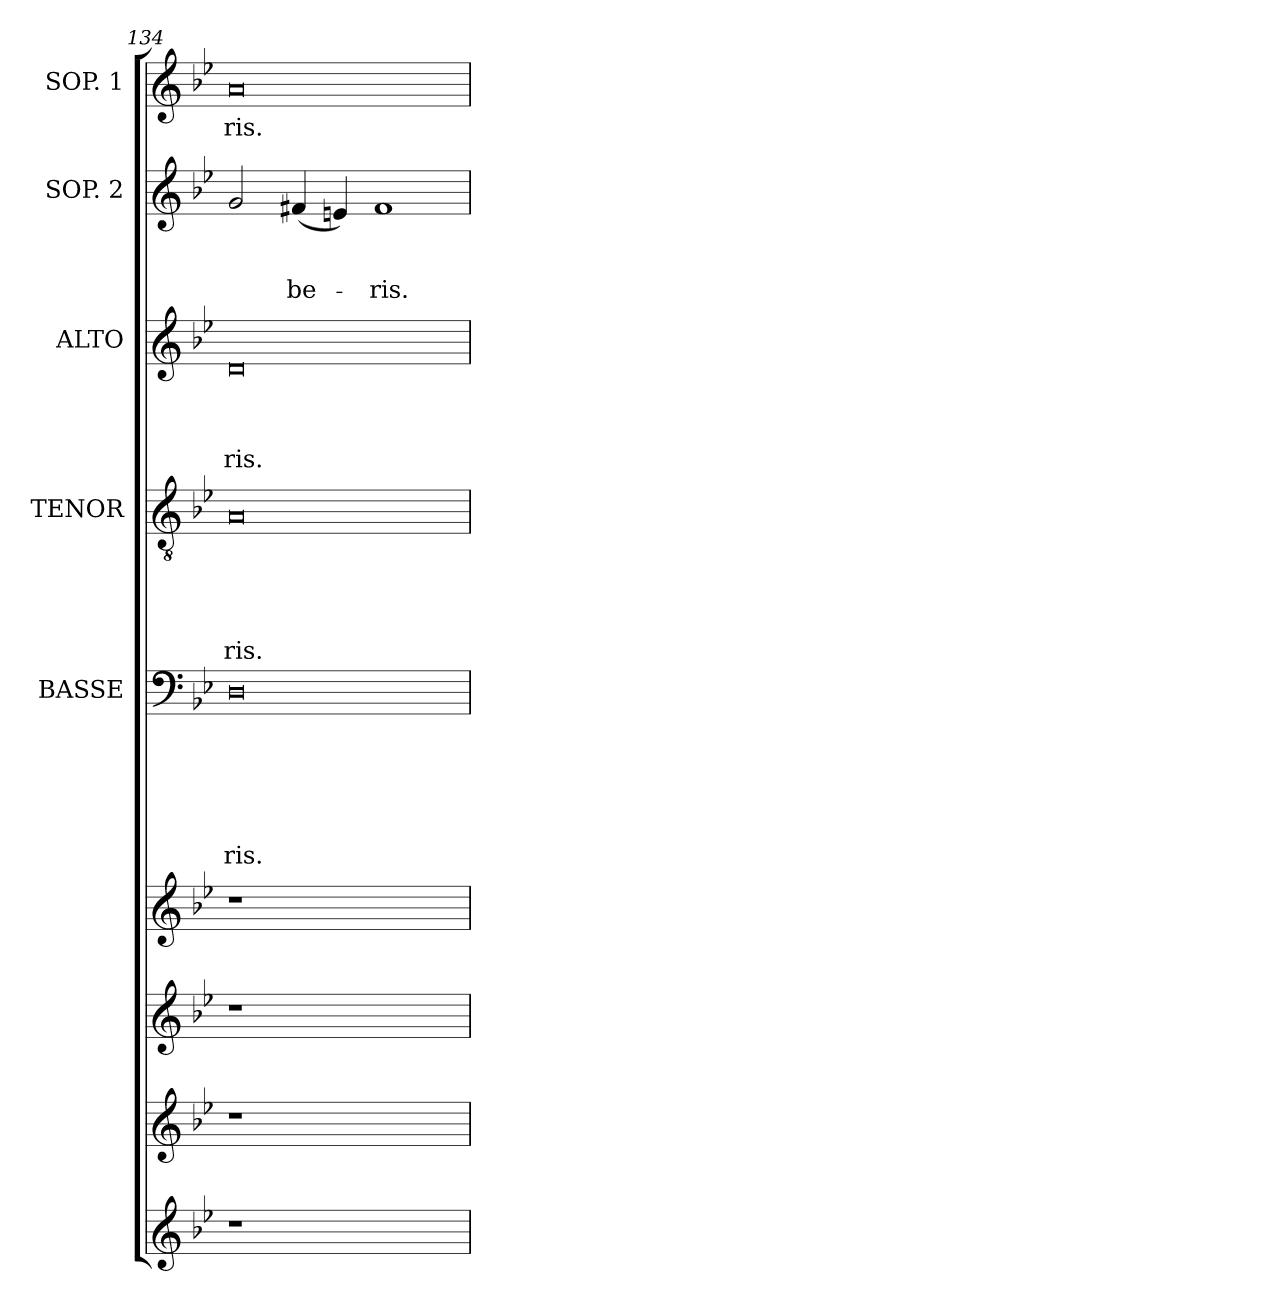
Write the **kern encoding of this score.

**kern	**kern	**kern	**kern	**kern	**text	**text	**text	**text	**text	**text	**kern	**text	**text	**text	**text	**text	**kern	**text	**text	**text	**text	**kern	**text	**text	**text	**kern	**text
*part9	*part8	*part7	*part6	*part5	*part5	*part5	*part5	*part5	*part5	*part5	*part4	*part4	*part4	*part4	*part4	*part4	*part3	*part3	*part3	*part3	*part3	*part2	*part2	*part2	*part2	*part1	*part1
*staff9	*staff8	*staff7	*staff6	*staff5	*staff5	*staff5	*staff5	*staff5	*staff5	*staff5	*staff4	*staff4	*staff4	*staff4	*staff4	*staff4	*staff3	*staff3	*staff3	*staff3	*staff3	*staff2	*staff2	*staff2	*staff2	*staff1	*staff1
*	*	*	*	*I"BASSE	*	*	*	*	*	*	*I"TENOR	*	*	*	*	*	*I"ALTO	*	*	*	*	*I"SOP. 2	*	*	*	*I"SOP. 1	*
*	*	*	*	*I'BAS.	*	*	*	*	*	*	*I'TEN.	*	*	*	*	*	*I'ALT.	*	*	*	*	*I'SOP. 2	*	*	*	*I'SOP. 1	*
*clefG2	*clefG2	*clefG2	*clefG2	*clefF4	*	*	*	*	*	*	*clefGv2	*	*	*	*	*	*clefG2	*	*	*	*	*clefG2	*	*	*	*clefG2	*
*k[b-e-]	*k[b-e-]	*k[b-e-]	*k[b-e-]	*k[b-e-]	*	*	*	*	*	*	*k[b-e-]	*	*	*	*	*	*k[b-e-]	*	*	*	*	*k[b-e-]	*	*	*	*k[b-e-]	*
*B-:	*B-:	*B-:	*B-:	*B-:	*	*	*	*	*	*	*B-:	*	*	*	*	*	*B-:	*	*	*	*	*B-:	*	*	*	*B-:	*
=134	=134	=134	=134	=134	=134	=134	=134	=134	=134	=134	=134	=134	=134	=134	=134	=134	=134	=134	=134	=134	=134	=134	=134	=134	=134	=134	=134
!	!	!	!	!	!	!	!	!	!	!LO:LY:b	!	!	!	!	!	!LO:LY:b	!	!	!	!	!LO:LY:b	!	!	!	!	!	!LO:LY:b
1r	1r	1r	1r	0D	.	.	.	.	.	-ris.	0A	.	.	.	.	-ris.	0d	.	.	.	-ris.	2g/	.	.	.	0a	-ris.
!	!	!	!	!	!	!	!	!	!	!	!	!	!	!	!	!	!	!	!	!	!	!	!	!	!LO:LY:b	!	!
.	.	.	.	.	.	.	.	.	.	.	.	.	.	.	.	.	.	.	.	.	.	(<4f#X/	.	.	-be-	.	.
.	.	.	.	.	.	.	.	.	.	.	.	.	.	.	.	.	.	.	.	.	.	4en/)	.	.	.	.	.
!	!	!	!	!	!	!	!	!	!	!	!	!	!	!	!	!	!	!	!	!	!	!	!	!	!LO:LY:b	!	!
1ryy	1ryy	1ryy	1ryy	.	.	.	.	.	.	.	.	.	.	.	.	.	.	.	.	.	.	1f#	.	.	-ris.	.	.
=	=	=	=	=	=	=	=	=	=	=	=	=	=	=	=	=	=	=	=	=	=	=	=	=	=	=	=
*-	*-	*-	*-	*-	*-	*-	*-	*-	*-	*-	*-	*-	*-	*-	*-	*-	*-	*-	*-	*-	*-	*-	*-	*-	*-	*-	*-
